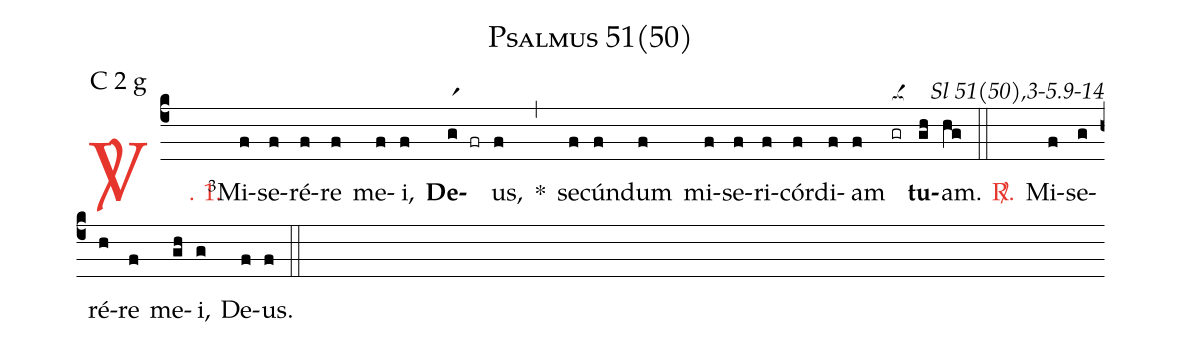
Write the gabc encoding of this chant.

name: Psalmus 51(50);
mode: C 2 g;
commentary: Sl 51(50),3-5.9-14;
%%
(c4)

<c><sp>V/</sp>. 1.</c>() <v>\VSup{3}</v>Mi(f)se(f)ré(f)re(f) me(f)i,(f) <b>De</b>(gr1 fr)us,(f) *(,) se(f)cún(f)dum(f) mi(f)se(f)ri(f)cór(f)di(f)am(f) <nlba>(gr[ocba:1{])<b>tu</b>(gh[ocba:0}])am.</nlba>(hg)

(::)

<nlba><c><sp>R/</sp>.</c>() Mi</nlba>(f)se(g)ré(h)re(f) me(gh)i,(g) De(f)us.(f)

(::)
